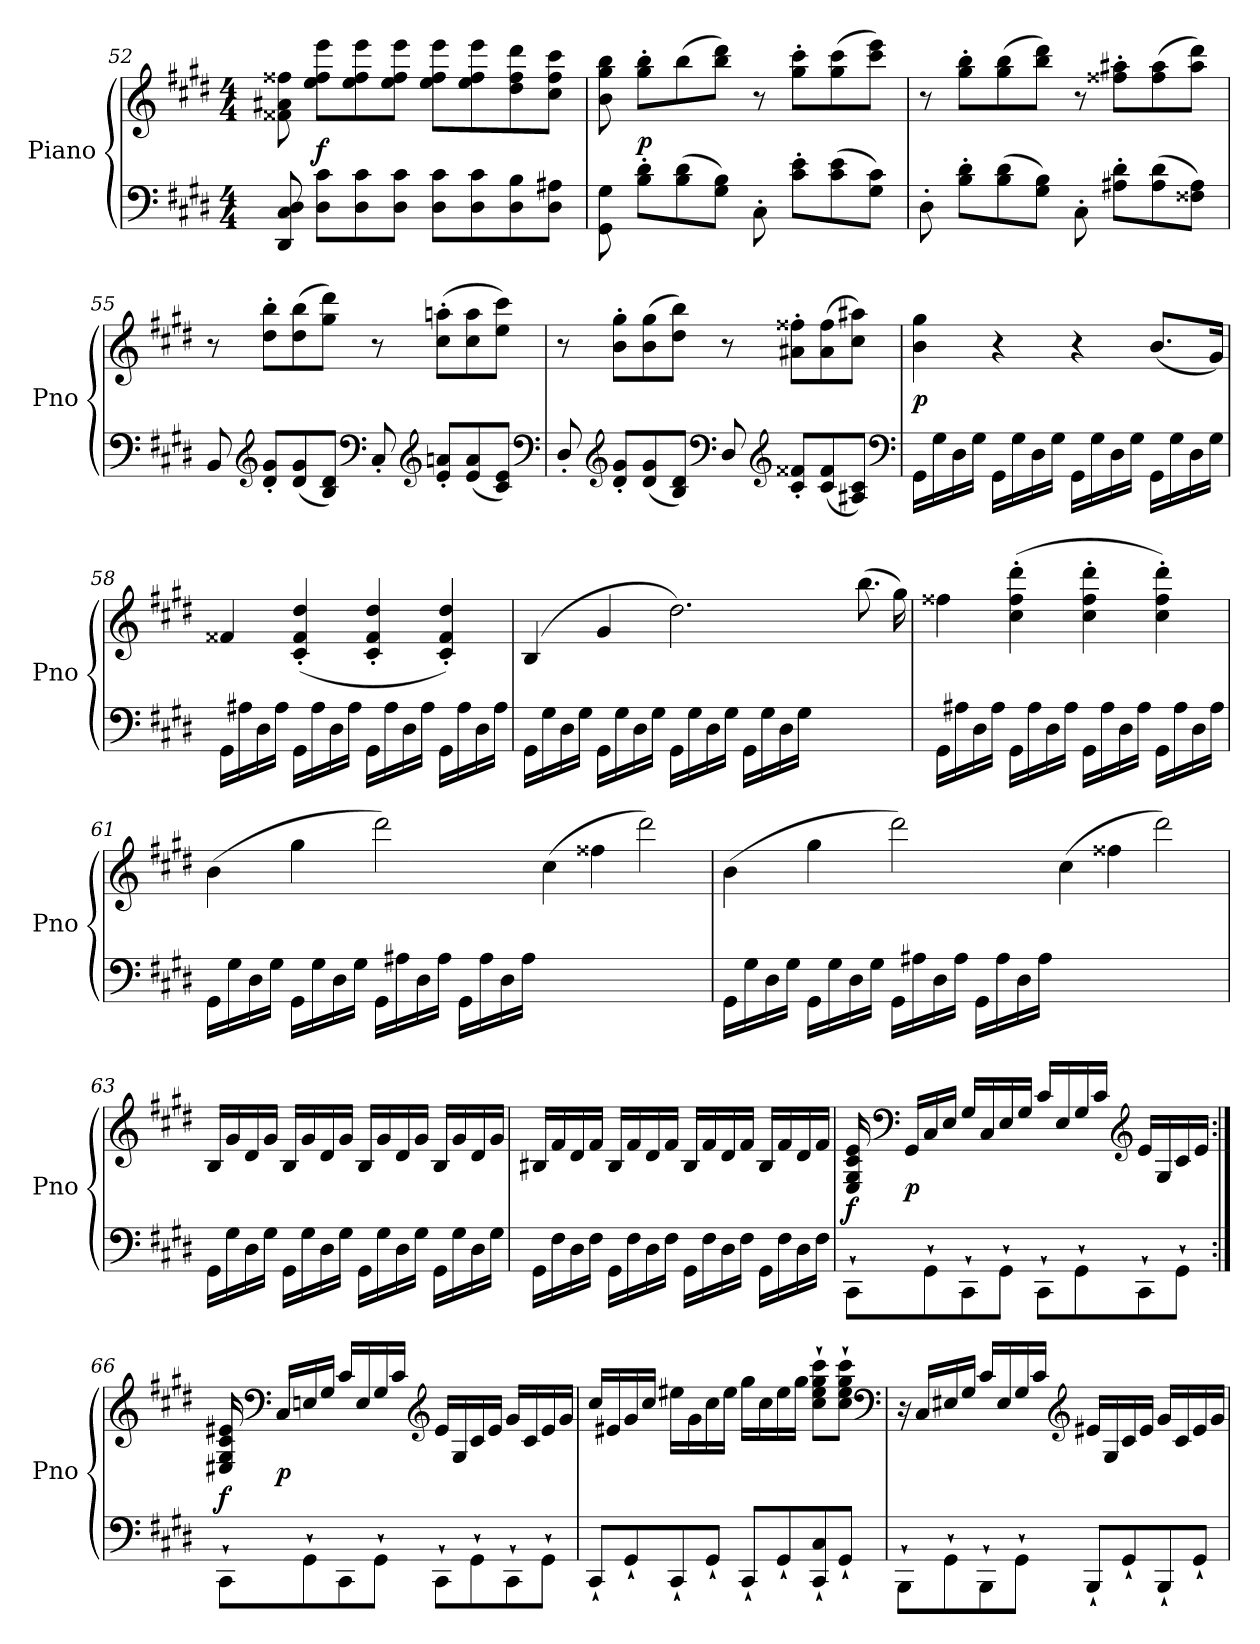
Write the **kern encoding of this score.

**kern	**kern	**dynam
*part1	*part1	*part1
*staff2	*staff1	*staff1/2
*I"Piano	*	*
*I'Pno	*	*
*clefF4	*clefG2	*
*k[f#c#g#d#]	*k[f#c#g#d#]	*
*c#:	*c#:	*
*M4/4	*M4/4	*
=52	=52	=52
8DD#/ 8C#/ 8D#/	8f##X\ 8a#X\ 8ff##X\	.
8D#\ 8c#\L	8ee\ 8ff##\ 8eee\L	f
8D#\ 8c#\	8ee\ 8ff##\ 8eee\	.
8D#\ 8c#\J	8ee\ 8ff##\ 8eee\J	.
8D#\ 8c#\L	8ee\ 8ff##\ 8eee\L	.
8D#\ 8c#\	8ee\ 8ff##\ 8eee\	.
8D#\ 8B\	8dd#\ 8ff##\ 8ddd#\	.
8D#\ 8A#X\J	8cc#\ 8ff##\ 8ccc#\J	.
=53	=53	=53
8GG#\ 8G#\	8b\ 8gg#\ 8bb\	.
8B'\ 8d#'\L	8gg#'\ 8bb'\L	p
(8B\ 8d#\	(8bb\	.
8G#\ 8B\J)	8bb\ 8ddd#\J)	.
8C#'\	8r	.
8c#'\ 8e'\L	8gg#'\ 8ccc#'\L	.
(8c#\ 8e\	(8gg#\ 8ccc#\	.
8G#\ 8c#\J)	8ccc#\ 8eee\J)	.
=54	=54	=54
8D#'\	8r	.
8B'\ 8d#'\L	8gg#'\ 8bb'\L	.
(8B\ 8d#\	(8gg#\ 8bb\	.
8G#\ 8B\J)	8bb\ 8ddd#\J)	.
8C#'\	8r	.
8A#X'\ 8d#'\L	8ff##X'\ 8aa#X'\L	.
(8A#\ 8d#\	(8ff##\ 8aa#\	.
8F##X\ 8A#\J)	8aa#\ 8ddd#\J)	.
=55	=55	=55
8BB/	8r	.
*clefG2	*	*
8d#'/ 8g#'/L	8dd#'\ 8bb'\L	.
(8d#/ 8g#/	(8dd#\ 8bb\	.
8B/ 8d#/J)	8gg#\ 8ddd#\J)	.
*clefF4	*	*
8C#'/	8r	.
*clefG2	*	*
8e'/ 8an'/L	(8cc#'\ 8aan'\L	.
(8e/ 8a/	8cc#\ 8aa\	.
8c#/ 8e/J)	8ee\ 8ccc#\J)	.
*clefF4	*	*
=56	=56	=56
8D#'/	8r	.
*clefG2	*	*
8d#'/ 8g#'/L	8b'\ 8gg#'\L	.
(8d#/ 8g#/	(8b\ 8gg#\	.
8B/ 8d#/J)	8dd#\ 8bb\J)	.
*clefF4	*	*
8D#/	8r	.
*clefG2	*	*
8c#'/ 8f##X'/L	8a#X'\ 8ff##X'\L	.
(8c#/ 8f##/	(8a#\ 8ff##\	.
8A#X/ 8c#/J)	8cc#\ 8aa#X\J)	.
*clefF4	*	*
=57	=57	=57
16GG#\LL	4b\ 4gg#\	p
16G#\	.	.
16D#\	.	.
16G#\JJ	.	.
16GG#\LL	4r	.
16G#\	.	.
16D#\	.	.
16G#\JJ	.	.
16GG#\LL	4r	.
16G#\	.	.
16D#\	.	.
16G#\JJ	.	.
16GG#\LL	(8.b/L	.
16G#\	.	.
16D#\	.	.
16G#\JJ	16g#/Jk)	.
=58	=58	=58
16GG#\LL	4f##X/	.
16A#X\	.	.
16D#\	.	.
16A#\JJ	.	.
16GG#\LL	(4c#'/ 4f##'/ 4dd#'/	.
16A#\	.	.
16D#\	.	.
16A#\JJ	.	.
16GG#\LL	4c#'/ 4f##'/ 4dd#'/	.
16A#\	.	.
16D#\	.	.
16A#\JJ	.	.
16GG#\LL	4c#'/ 4f##'/ 4dd#'/)	.
16A#\	.	.
16D#\	.	.
16A#\JJ	.	.
=59	=59	=59
16GG#\LL	(4B	.
16G#\	.	.
16D#\	.	.
16G#\JJ	.	.
16GG#\LL	4g#	.
16G#\	.	.
16D#\	.	.
16G#\JJ	.	.
16GG#\LL	2.dd#\)	.
16G#\	.	.
16D#\	.	.
16G#\JJ	.	.
16GG#\LL	.	.
16G#\	.	.
16D#\	.	.
16G#\JJ	.	.
2ryy	.	.
.	(8.bb\L	.
.	16gg#\LL)	.
=60	=60	=60
16GG#\LL	4ff##X\	.
16A#X\	.	.
16D#\	.	.
16A#\JJ	.	.
16GG#\LL	(4cc#'\ 4ff##'\ 4ddd#'\	.
16A#\	.	.
16D#\	.	.
16A#\JJ	.	.
16GG#\LL	4cc#'\ 4ff##'\ 4ddd#'\	.
16A#\	.	.
16D#\	.	.
16A#\JJ	.	.
16GG#\LL	4cc#'\ 4ff##'\ 4ddd#'\)	.
16A#\	.	.
16D#\	.	.
16A#\JJ	.	.
=61	=61	=61
16GG#\LL	(4b	.
16G#\	.	.
16D#\	.	.
16G#\JJ	.	.
16GG#\LL	4gg#	.
16G#\	.	.
16D#\	.	.
16G#\JJ	.	.
16GG#\LL	2ddd#\)	.
16A#X\	.	.
16D#\	.	.
16A#\JJ	.	.
16GG#\LL	.	.
16A#\	.	.
16D#\	.	.
16A#\JJ	.	.
1ryy	(4cc#	.
.	4ff##X	.
.	2ddd#\)	.
=62	=62	=62
16GG#\LL	(4b	.
16G#\	.	.
16D#\	.	.
16G#\JJ	.	.
16GG#\LL	4gg#	.
16G#\	.	.
16D#\	.	.
16G#\JJ	.	.
16GG#\LL	2ddd#\)	.
16A#X\	.	.
16D#\	.	.
16A#\JJ	.	.
16GG#\LL	.	.
16A#\	.	.
16D#\	.	.
16A#\JJ	.	.
1ryy	(4cc#	.
.	4ff##X	.
.	2ddd#\)	.
=63	=63	=63
16GG#\LL	16B/LL	.
16G#\	16g#/	.
16D#\	16d#/	.
16G#\JJ	16g#/JJ	.
16GG#\LL	16B/LL	.
16G#\	16g#/	.
16D#\	16d#/	.
16G#\JJ	16g#/JJ	.
16GG#\LL	16B/LL	.
16G#\	16g#/	.
16D#\	16d#/	.
16G#\JJ	16g#/JJ	.
16GG#\LL	16B/LL	.
16G#\	16g#/	.
16D#\	16d#/	.
16G#\JJ	16g#/JJ	.
=64	=64	=64
16GG#\LL	16B#X/LL	.
16F#\	16f#/	.
16D#\	16d#/	.
16F#\JJ	16f#/JJ	.
16GG#\LL	16B#/LL	.
16F#\	16f#/	.
16D#\	16d#/	.
16F#\JJ	16f#/JJ	.
16GG#\LL	16B#/LL	.
16F#\	16f#/	.
16D#\	16d#/	.
16F#\JJ	16f#/JJ	.
16GG#\LL	16B#/LL	.
16F#\	16f#/	.
16D#\	16d#/	.
16F#\JJ	16f#/JJ	.
=65	=65	=65
8CC#`\L	16E/ 16G#/ 16c#/ 16e/	f
*	*clefF4	*
.	16GG#/LL	p
8GG#`\	16C#/	.
.	16E/JJ	.
8CC#`\	16G#/LL	.
.	16C#/	.
8GG#`\J	16E/	.
.	16G#/JJ	.
8CC#`\L	16c#/LL	.
.	16E/	.
8GG#`\	16G#/	.
.	16c#/JJ	.
*	*clefG2	*
8CC#`\	16e/LL	.
.	16G#/	.
8GG#`\J	16c#/	.
.	16e/JJ	.
=66:|!	=66:|!	=66:|!
8CC#`\L	16E#X/ 16G#/ 16c#/ 16e#X/	f
*	*clefF4	*
.	16C#/LL	p
8GG#`\	16En/	.
.	16G#/JJ	.
8CC#\	16c#/LL	.
.	16E/	.
8GG#`\J	16G#/	.
.	16c#/JJ	.
*	*clefG2	*
8CC#`\L	16e#/LL	.
.	16G#/	.
8GG#`\	16c#/	.
.	16e#/JJ	.
8CC#`\	16g#/LL	.
.	16c#/	.
8GG#`\J	16e#/	.
.	16g#/JJ	.
=67	=67	=67
8CC#`/L	16cc#/LL	.
.	16e#X/	.
8GG#`/	16g#/	.
.	16cc#/JJ	.
8CC#`/	16ee#X\LL	.
.	16g#\	.
8GG#`/J	16cc#\	.
.	16ee#\JJ	.
8CC#`/L	16gg#\LL	.
.	16cc#\	.
8GG#`/	16ee#\	.
.	16gg#\JJ	.
8CC#`/ 8C#`/	8cc#`\ 8ee#`\ 8gg#`\ 8ccc#`\L	.
8GG#`/J	8cc#`\ 8ee#`\ 8gg#`\ 8ccc#`\J	.
*	*clefF4	*
=68	=68	=68
8BBB`\L	16r	.
.	16C#/LL	.
8GG#`\	16E#X/	.
.	16G#/JJ	.
8BBB`\	16c#/LL	.
.	16E#/	.
8GG#`\J	16G#/	.
.	16c#/JJ	.
*	*clefG2	*
8BBB`/L	16e#X/LL	.
.	16G#/	.
8GG#`/	16c#/	.
.	16e#/JJ	.
8BBB`/	16g#/LL	.
.	16c#/	.
8GG#`/J	16e#/	.
.	16g#/JJ	.
=	=	=
*-	*-	*-
